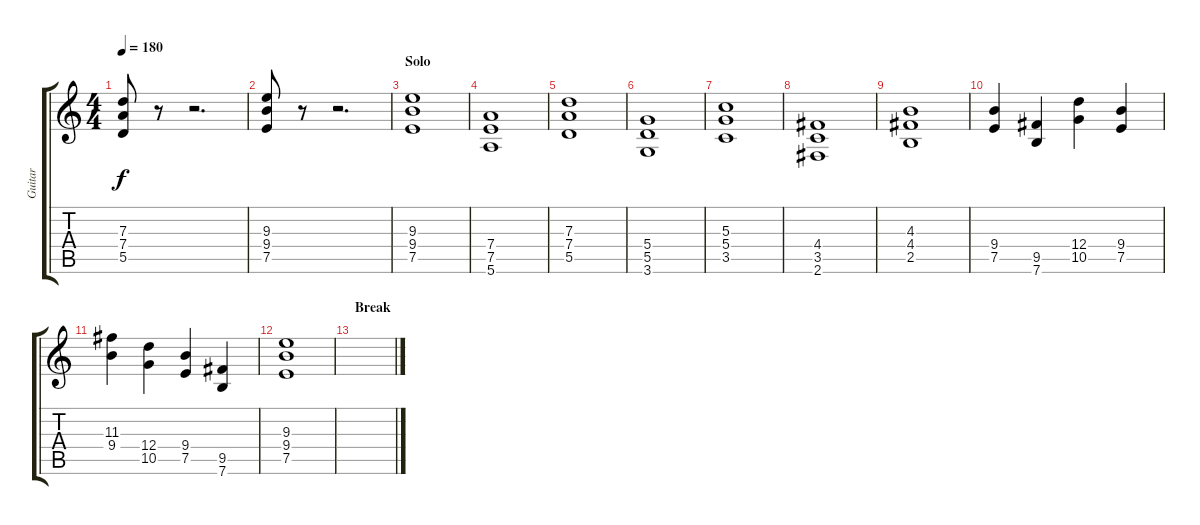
\track ("Guitar" "Guitar") {instrument distortionguitar}
\staff {score tabs}
\tuning (E4 B3 G3 D3 A2 E2) {hide}
\ts (4 4)
\tempo 180
\clef g2
\ks c
(7.3 7.4 5.5).8{dy f} r.8 r.2{d} |
(9.3 9.4 7.5).8 r.8 r.2{d} |
\section ("" "Solo")
(9.3 9.4 7.5).1 |
(7.4 7.5 5.6).1 |
(7.3 7.4 5.5).1 |
(5.4 5.5 3.6).1 |
(5.3 5.4 3.5).1 |
(4.4 3.5 2.6).1 |
(4.3 4.4 2.5).1 |
(9.4 7.5).4 (9.5 7.6).4 (12.4 10.5).4 (9.4 7.5).4 |
(11.3 9.4).4 (12.4 10.5).4 (9.4 7.5).4 (9.5 7.6).4 |
(9.3 9.4 7.5).1 |
\section ("" "Break")
